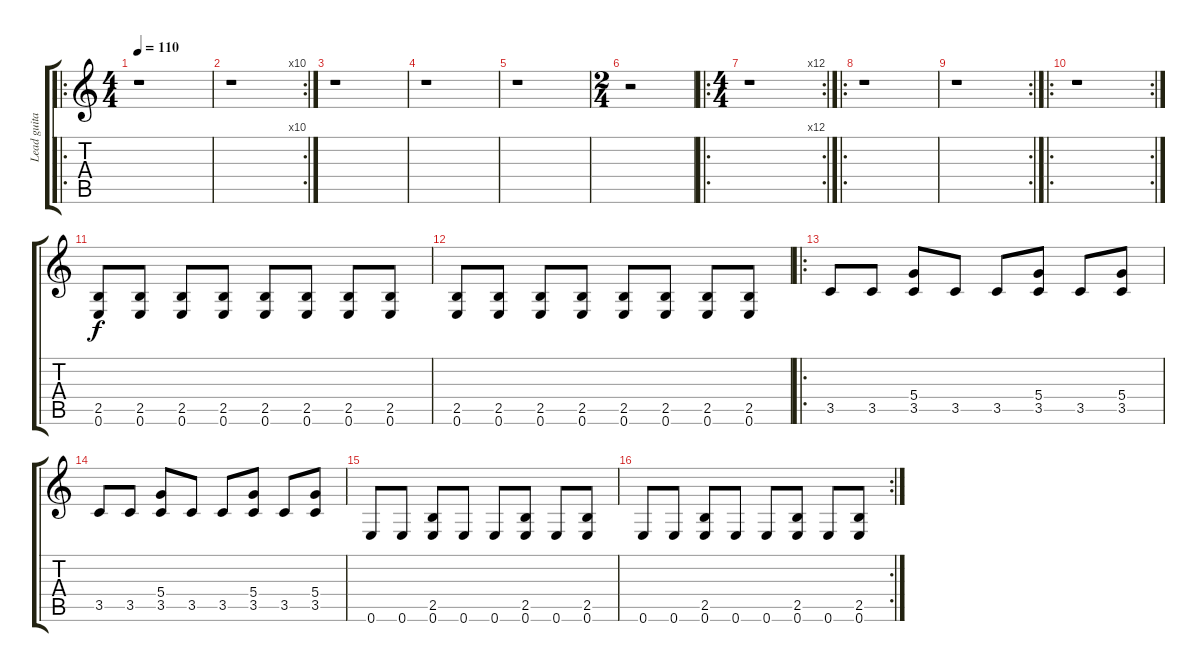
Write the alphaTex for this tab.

\track ("Lead guitar" "Lead guita") {instrument distortionguitar}
\staff {score tabs}
\tuning (E4 B3 G3 D3 A2 E2) {hide}
\ro
\ts (4 4)
\tempo 110
\clef g2
\ks c
r.1{dy f instrument distortionguitar} |
\rc 10
r.1 |
r.1 |
r.1 |
r.1 |
\ts (2 4)
r.2 |
\ro
\rc 12
\ts (4 4)
r.1 |
\ro
r.1 |
\rc 2
r.1 |
\ro
\rc 2
r.1 |
(2.5 0.6).8 (2.5 0.6).8 (2.5 0.6).8 (2.5 0.6).8 (2.5 0.6).8 (2.5 0.6).8 (2.5 0.6).8 (2.5 0.6).8 |
(2.5 0.6).8 (2.5 0.6).8 (2.5 0.6).8 (2.5 0.6).8 (2.5 0.6).8 (2.5 0.6).8 (2.5 0.6).8 (2.5 0.6).8 |
\ro
3.5.8 3.5.8 (5.4 3.5).8 3.5.8 3.5.8 (5.4 3.5).8 3.5.8 (5.4 3.5).8 |
3.5.8 3.5.8 (5.4 3.5).8 3.5.8 3.5.8 (5.4 3.5).8 3.5.8 (5.4 3.5).8 |
0.6.8 0.6.8 (2.5 0.6).8 0.6.8 0.6.8 (2.5 0.6).8 0.6.8 (2.5 0.6).8 |
\rc 2
0.6.8 0.6.8 (2.5 0.6).8 0.6.8 0.6.8 (2.5 0.6).8 0.6.8 (2.5 0.6).8
